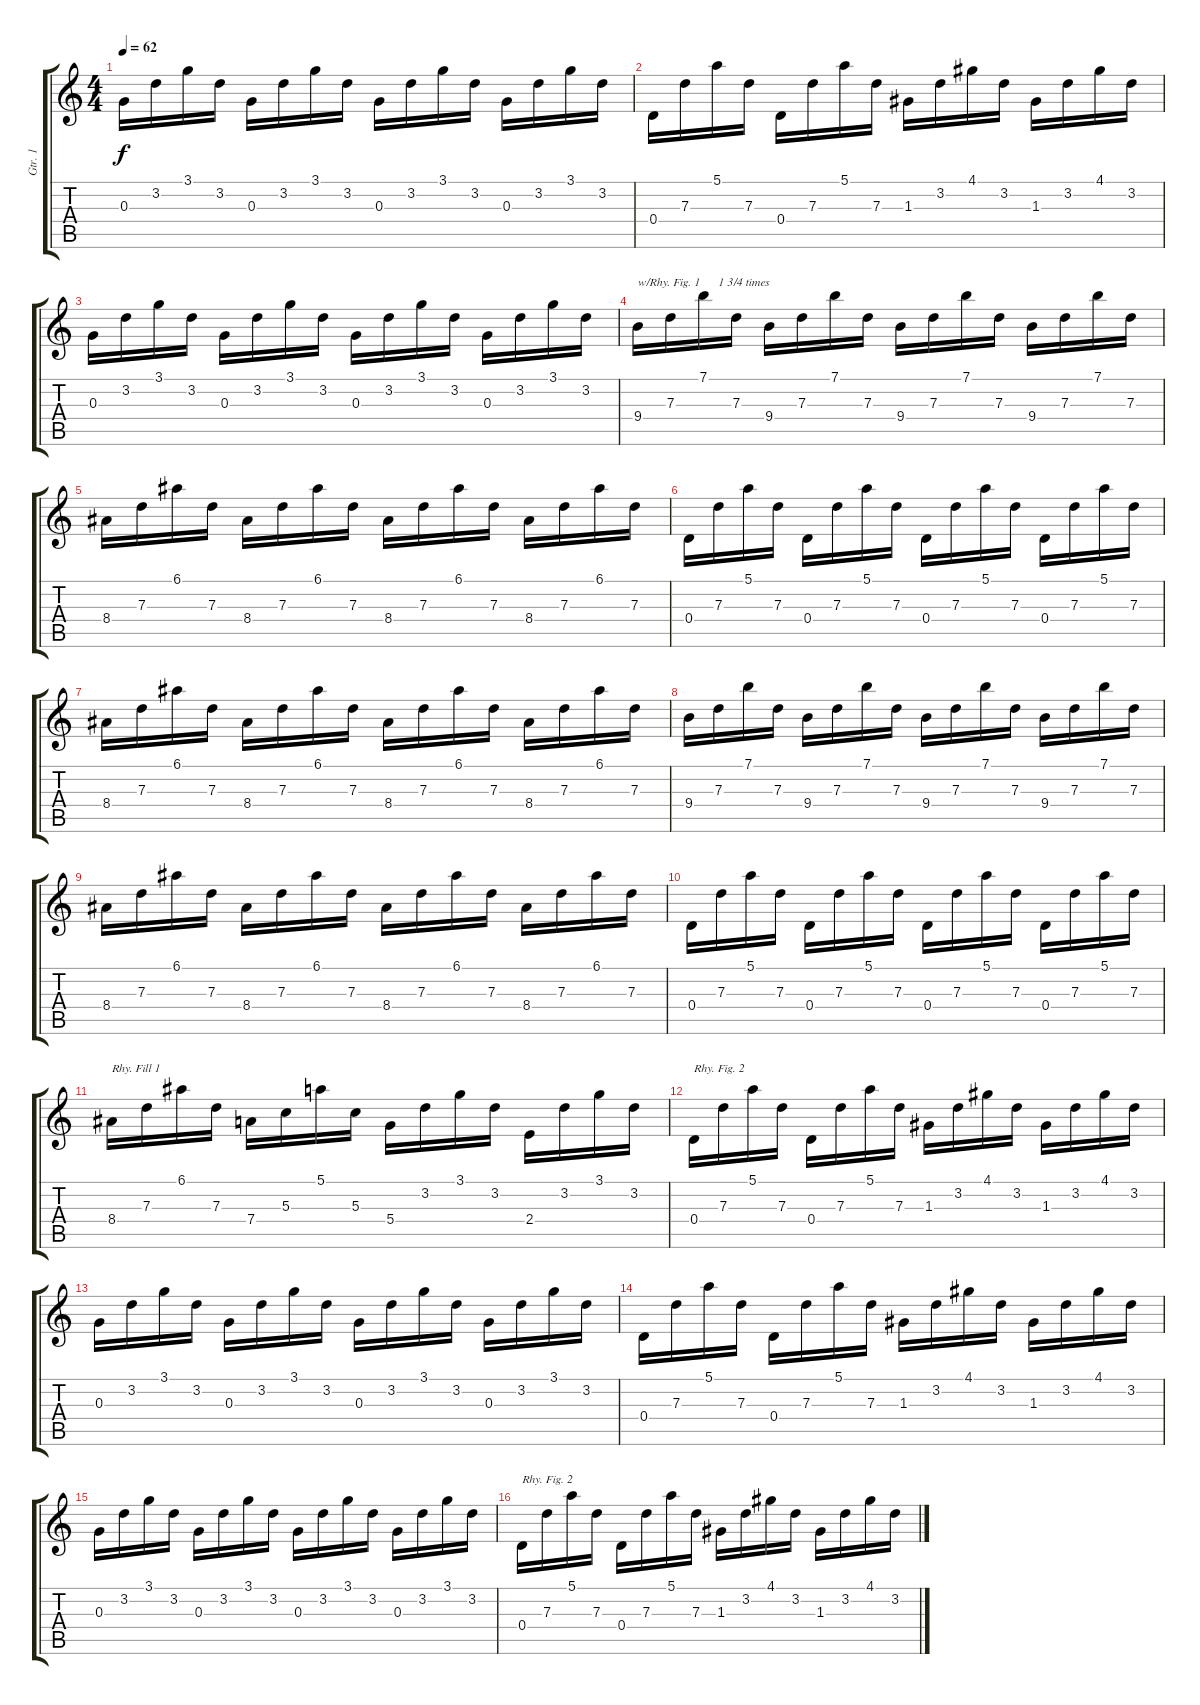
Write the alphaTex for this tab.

\track ("Gtr. 1" "Gtr. 1") {instrument acousticguitarnylon}
\staff {score tabs}
\tuning (E4 B3 G3 D3 A2 E2) {hide}
\ts (4 4)
\tempo 62
\clef g2
\ks c
0.3.16{dy f} 3.2.16 3.1.16 3.2.16 0.3.16 3.2.16 3.1.16 3.2.16 0.3.16 3.2.16 3.1.16 3.2.16 0.3.16 3.2.16 3.1.16 3.2.16 |
0.4.16 7.3.16 5.1.16 7.3.16 0.4.16 7.3.16 5.1.16 7.3.16 1.3.16 3.2.16 4.1.16 3.2.16 1.3.16 3.2.16 4.1.16 3.2.16 |
0.3.16 3.2.16 3.1.16 3.2.16 0.3.16 3.2.16 3.1.16 3.2.16 0.3.16 3.2.16 3.1.16 3.2.16 0.3.16 3.2.16 3.1.16 3.2.16 |
9.4.16{txt "w/Rhy. Fig. 1      1 3/4 times"} 7.3.16 7.1.16 7.3.16 9.4.16 7.3.16 7.1.16 7.3.16 9.4.16 7.3.16 7.1.16 7.3.16 9.4.16 7.3.16 7.1.16 7.3.16 |
8.4.16 7.3.16 6.1.16 7.3.16 8.4.16 7.3.16 6.1.16 7.3.16 8.4.16 7.3.16 6.1.16 7.3.16 8.4.16 7.3.16 6.1.16 7.3.16 |
0.4.16 7.3.16 5.1.16 7.3.16 0.4.16 7.3.16 5.1.16 7.3.16 0.4.16 7.3.16 5.1.16 7.3.16 0.4.16 7.3.16 5.1.16 7.3.16 |
8.4.16 7.3.16 6.1.16 7.3.16 8.4.16 7.3.16 6.1.16 7.3.16 8.4.16 7.3.16 6.1.16 7.3.16 8.4.16 7.3.16 6.1.16 7.3.16 |
9.4.16 7.3.16 7.1.16 7.3.16 9.4.16 7.3.16 7.1.16 7.3.16 9.4.16 7.3.16 7.1.16 7.3.16 9.4.16 7.3.16 7.1.16 7.3.16 |
8.4.16 7.3.16 6.1.16 7.3.16 8.4.16 7.3.16 6.1.16 7.3.16 8.4.16 7.3.16 6.1.16 7.3.16 8.4.16 7.3.16 6.1.16 7.3.16 |
0.4.16 7.3.16 5.1.16 7.3.16 0.4.16 7.3.16 5.1.16 7.3.16 0.4.16 7.3.16 5.1.16 7.3.16 0.4.16 7.3.16 5.1.16 7.3.16 |
8.4.16{txt "Rhy. Fill 1"} 7.3.16 6.1.16 7.3.16 7.4.16 5.3.16 5.1.16 5.3.16 5.4.16 3.2.16 3.1.16 3.2.16 2.4.16 3.2.16 3.1.16 3.2.16 |
0.4.16{txt "Rhy. Fig. 2"} 7.3.16 5.1.16 7.3.16 0.4.16 7.3.16 5.1.16 7.3.16 1.3.16 3.2.16 4.1.16 3.2.16 1.3.16 3.2.16 4.1.16 3.2.16 |
0.3.16 3.2.16 3.1.16 3.2.16 0.3.16 3.2.16 3.1.16 3.2.16 0.3.16 3.2.16 3.1.16 3.2.16 0.3.16 3.2.16 3.1.16 3.2.16 |
0.4.16 7.3.16 5.1.16 7.3.16 0.4.16 7.3.16 5.1.16 7.3.16 1.3.16 3.2.16 4.1.16 3.2.16 1.3.16 3.2.16 4.1.16 3.2.16 |
0.3.16 3.2.16 3.1.16 3.2.16 0.3.16 3.2.16 3.1.16 3.2.16 0.3.16 3.2.16 3.1.16 3.2.16 0.3.16 3.2.16 3.1.16 3.2.16 |
0.4.16{txt "Rhy. Fig. 2"} 7.3.16 5.1.16 7.3.16 0.4.16 7.3.16 5.1.16 7.3.16 1.3.16 3.2.16 4.1.16 3.2.16 1.3.16 3.2.16 4.1.16 3.2.16
